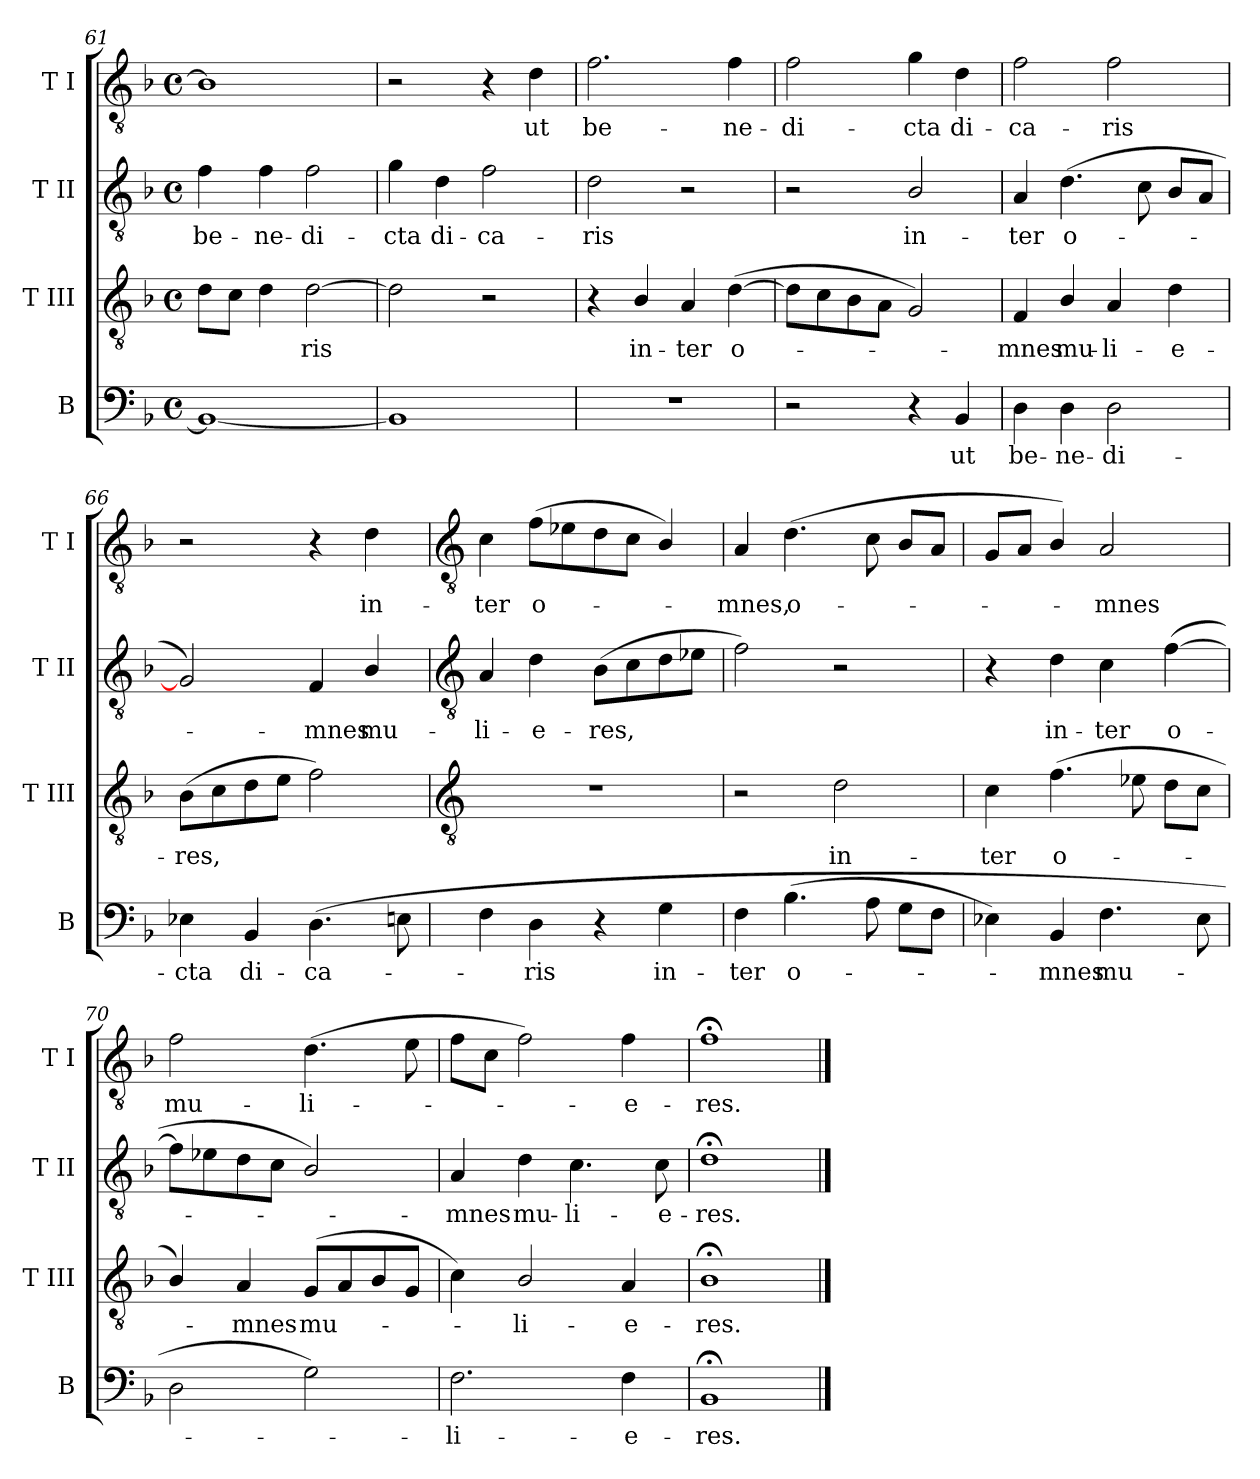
**kern	**text	**kern	**text	**kern	**text	**kern	**text
*part4	*part4	*part3	*part3	*part2	*part2	*part1	*part1
*staff4	*staff4	*staff3	*staff3	*staff2	*staff2	*staff1	*staff1
*I"B	*	*I"T III	*	*I"T II	*	*I"T I	*
*I'B	*	*I'T III	*	*I'T II	*	*I'T I	*
!!LO:LB:g=z
*clefF4	*	*clefGv2	*	*clefGv2	*	*clefGv2	*
*k[b-]	*	*k[b-]	*	*k[b-]	*	*k[b-]	*
*F:	*	*F:	*	*F:	*	*F:	*
*M4/4	*	*M4/4	*	*M4/4	*	*M4/4	*
*met(c)	*	*met(c)	*	*met(c)	*	*met(c)	*
=61	=61	=61	=61	=61	=61	=61	=61
!	!	!	!	!	!LO:LY:b	!	!
1BB-_	.	8dL	.	4f	be-	1B-]	.
.	.	8cJ	.	.	.	.	.
!	!	!	!	!	!LO:LY:b	!	!
.	.	4d	.	4f	-ne-	.	.
!	!	!	!LO:LY:b	!	!LO:LY:b	!	!
.	.	[2d	ris	2f	-di-	.	.
=62	=62	=62	=62	=62	=62	=62	=62
!	!	!	!	!	!LO:LY:b	!	!
1BB-]	.	2d]	.	4g	-cta	2r	.
!	!	!	!	!	!LO:LY:b	!	!
.	.	.	.	4d	di-	.	.
!	!	!	!	!	!LO:LY:b	!	!
.	.	2r	.	2f	-ca-	4r	.
!	!	!	!	!	!	!	!LO:LY:b
.	.	.	.	.	.	4d	ut
=63	=63	=63	=63	=63	=63	=63	=63
!	!	!	!	!	!LO:LY:b	!	!LO:LY:b
1r	.	4r	.	2d	-ris	2.f	be-
!	!	!	!LO:LY:b	!	!	!	!
.	.	4B-/	in-	.	.	.	.
!	!	!	!LO:LY:b	!	!	!	!
.	.	4A	-ter	2r	.	.	.
!	!	!	!LO:LY:b	!	!	!	!LO:LY:b
.	.	(>[4d	o-	.	.	4f	-ne-
=64	=64	=64	=64	=64	=64	=64	=64
!	!	!	!	!	!	!	!LO:LY:b
2r	.	8dL]	.	2r	.	2f	-di-
.	.	8c	.	.	.	.	.
.	.	8B-	.	.	.	.	.
.	.	8AJ	.	.	.	.	.
!	!	!	!	!	!LO:LY:b	!	!LO:LY:b
4r	.	2G)	.	2B-/	in-	4g	-cta
!	!LO:LY:b	!	!	!	!	!	!LO:LY:b
4BB-	ut	.	.	.	.	4d	di-
=65	=65	=65	=65	=65	=65	=65	=65
!	!LO:LY:b	!	!LO:LY:b	!	!LO:LY:b	!	!LO:LY:b
4D	be-	4F	mnes	4A	-ter	2f	-ca-
!	!LO:LY:b	!	!LO:LY:b	!	!LO:LY:b	!	!
4D	-ne-	4B-/	mu-	(<4.d	o-	.	.
!	!LO:LY:b	!	!LO:LY:b	!	!	!	!LO:LY:b
2D	-di-	4A	-li-	.	.	2f	-ris
.	.	.	.	8c	.	.	.
!	!	!	!LO:LY:b	!	!	!	!
.	.	4d	-e-	8B-L	.	.	.
.	.	.	.	8AJ	.	.	.
=66	=66	=66	=66	=66	=66	=66	=66
!	!LO:LY:b	!	!LO:LY:b	!	!	!	!
4E-X	-cta	(>8B-L	-res,	2G])	.	2r	.
.	.	8c	.	.	.	.	.
!	!LO:LY:b	!	!	!	!	!	!
4BB-	di-	8d	.	.	.	.	.
.	.	8eJ	.	.	.	.	.
!	!LO:LY:b	!	!	!	!LO:LY:b	!	!
(>4.D	-ca-	2f)	.	4F	mnes	4r	.
!	!	!	!	!	!LO:LY:b	!	!LO:LY:b
.	.	.	.	4B-/	mu-	4d	in-
8En	.	.	.	.	.	.	.
!!LO:LB:g=z
=67	=67	=67	=67	=67	=67	=67	=67
*	*	*clefGv2	*	*clefGv2	*	*clefGv2	*
!	!	!	!	!	!LO:LY:b	!	!LO:LY:b
4F	.	1r	.	4A	-li-	4c	-ter
!	!LO:LY:b	!	!	!	!LO:LY:b	!	!LO:LY:b
4D	ris	.	.	4d	-e-	(>8fL	o-
.	.	.	.	.	.	8e-X	.
!	!	!	!	!	!LO:LY:b	!	!
4r	.	.	.	(>8B-L	-res,	8d	.
.	.	.	.	8c	.	8cJ	.
!	!LO:LY:b	!	!	!	!	!	!
4G	in-	.	.	8d	.	4B-/)	.
.	.	.	.	8e-XJ	.	.	.
=68	=68	=68	=68	=68	=68	=68	=68
!	!LO:LY:b	!	!	!	!	!	!LO:LY:b
4F	-ter	2r	.	2f)	.	4A	mnes,
!	!LO:LY:b	!	!	!	!	!	!LO:LY:b
(>4.B-	o-	.	.	.	.	(<4.d	o-
!	!	!	!LO:LY:b	!	!	!	!
.	.	2d	in-	2r	.	.	.
8A	.	.	.	.	.	8c	.
8GL	.	.	.	.	.	8B-L	.
8FJ	.	.	.	.	.	8AJ	.
=69	=69	=69	=69	=69	=69	=69	=69
!	!	!	!LO:LY:b	!	!	!	!
4E-X)	.	4c	-ter	4r	.	8GL	.
.	.	.	.	.	.	8AJ	.
!	!LO:LY:b	!	!LO:LY:b	!	!LO:LY:b	!	!
4BB-	mnes	(>4.f	o-	4d	in-	4B-/)	.
!	!LO:LY:b	!	!	!	!LO:LY:b	!	!LO:LY:b
4.F	mu-	.	.	4c	-ter	2A	mnes
.	.	8e-X	.	.	.	.	.
!	!	!	!	!	!LO:LY:b	!	!
.	.	8dL	.	(>[4f	o-	.	.
8E-	.	8cJ	.	.	.	.	.
=70	=70	=70	=70	=70	=70	=70	=70
!	!	!	!	!	!	!	!LO:LY:b
2D	.	4B-/)	.	8fL]	.	2f	mu-
.	.	.	.	8e-X	.	.	.
!	!	!	!LO:LY:b	!	!	!	!
.	.	4A	mnes	8d	.	.	.
.	.	.	.	8cJ	.	.	.
!	!	!	!LO:LY:b	!	!	!	!LO:LY:b
2G)	.	(<8GL	mu-	2B-/)	.	(>4.d	-li-
.	.	8A	.	.	.	.	.
.	.	8B-	.	.	.	.	.
.	.	8GJ	.	.	.	8e	.
=71	=71	=71	=71	=71	=71	=71	=71
!	!LO:LY:b	!	!	!	!LO:LY:b	!	!
2.F	li-	4c)	.	4A	mnes	8fL	.
.	.	.	.	.	.	8cJ	.
!	!	!	!LO:LY:b	!	!LO:LY:b	!	!
.	.	2B-/	li-	4d	mu-	2f)	.
!	!	!	!	!	!LO:LY:b	!	!
.	.	.	.	4.c	-li-	.	.
!	!LO:LY:b	!	!LO:LY:b	!	!	!	!LO:LY:b
4F	-e-	4A	-e-	.	.	4f	e-
!	!	!	!	!	!LO:LY:b	!	!
.	.	.	.	8c	-e-	.	.
=72	=72	=72	=72	=72	=72	=72	=72
!	!LO:LY:b	!	!LO:LY:b	!	!LO:LY:b	!	!LO:LY:b
1BB-;<	-res.	1B-;<	-res.	1d;<	-res.	1f;<	-res.
==	==	==	==	==	==	==	==
*-	*-	*-	*-	*-	*-	*-	*-
